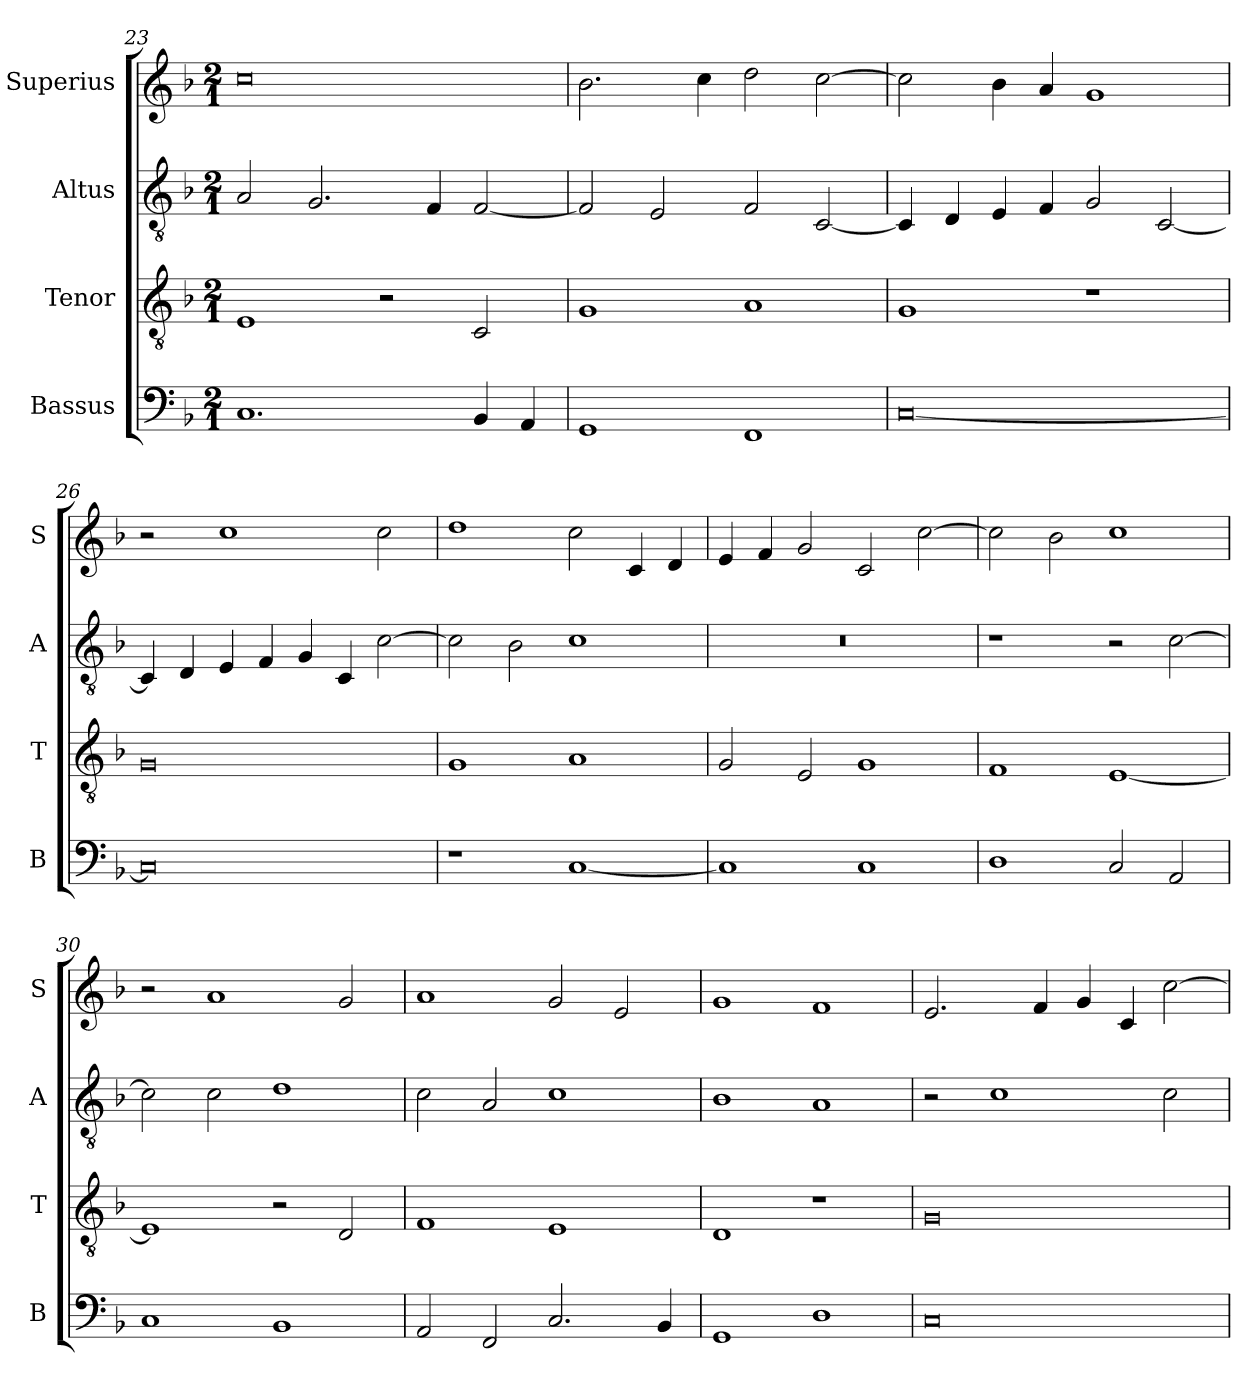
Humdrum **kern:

**kern	**kern	**kern	**kern
*part4	*part3	*part2	*part1
*staff4	*staff3	*staff2	*staff1
*I"Bassus	*I"Tenor	*I"Altus	*I"Superius
*I'B	*I'T	*I'A	*I'S
*clefF4	*clefGv2	*clefGv2	*clefG2
*k[b-]	*k[b-]	*k[b-]	*k[b-]
*M2/1	*M2/1	*M2/1	*M2/1
=23	=23	=23	=23
1.C	1E	2A/	0cc
.	.	2.G/	.
.	2r	.	.
.	.	4F/	.
4BB-/	2C/	[2F/	.
4AA/	.	.	.
=24	=24	=24	=24
1GG	1G	2F/]	2.b-\
.	.	2E/	.
.	.	.	4cc\
1FF	1A	2F/	2dd\
.	.	[2C/	[2cc\
=25	=25	=25	=25
[0C	1G	4C/]	2cc\]
.	.	4D/	.
.	.	4E/	4b-\
.	.	4F/	4a/
.	1r	2G/	1g
.	.	[2C/	.
=26	=26	=26	=26
0C]	0G	4C/]	2r
.	.	4D/	.
.	.	4E/	1cc
.	.	4F/	.
.	.	4G/	.
.	.	4C/	.
.	.	[2c\	2cc\
=27	=27	=27	=27
1r	1G	2c\]	1dd
.	.	2B-\	.
[1C	1A	1c	2cc\
.	.	.	4c/
.	.	.	4d/
=28	=28	=28	=28
1C]	2G/	0r	4e/
.	.	.	4f/
.	2E/	.	2g/
1C	1G	.	2c/
.	.	.	[2cc\
=29	=29	=29	=29
1D	1F	1r	2cc\]
.	.	.	2b-\
2C/	[1E	2r	1cc
2AA/	.	[2c\	.
=30	=30	=30	=30
1C	1E]	2c\]	2r
.	.	2c\	1a
1BB-	2r	1d	.
.	2D/	.	2g/
=31	=31	=31	=31
2AA/	1F	2c\	1a
2FF/	.	2A/	.
2.C/	1E	1c	2g/
.	.	.	2e/
4BB-/	.	.	.
=32	=32	=32	=32
1GG	1D	1B-	1g
1D	1r	1A	1f
=33	=33	=33	=33
0C	0G	2r	2.e/
.	.	1c	.
.	.	.	4f/
.	.	.	4g/
.	.	.	4c/
.	.	2c\	[2cc\
=	=	=	=
*-	*-	*-	*-
